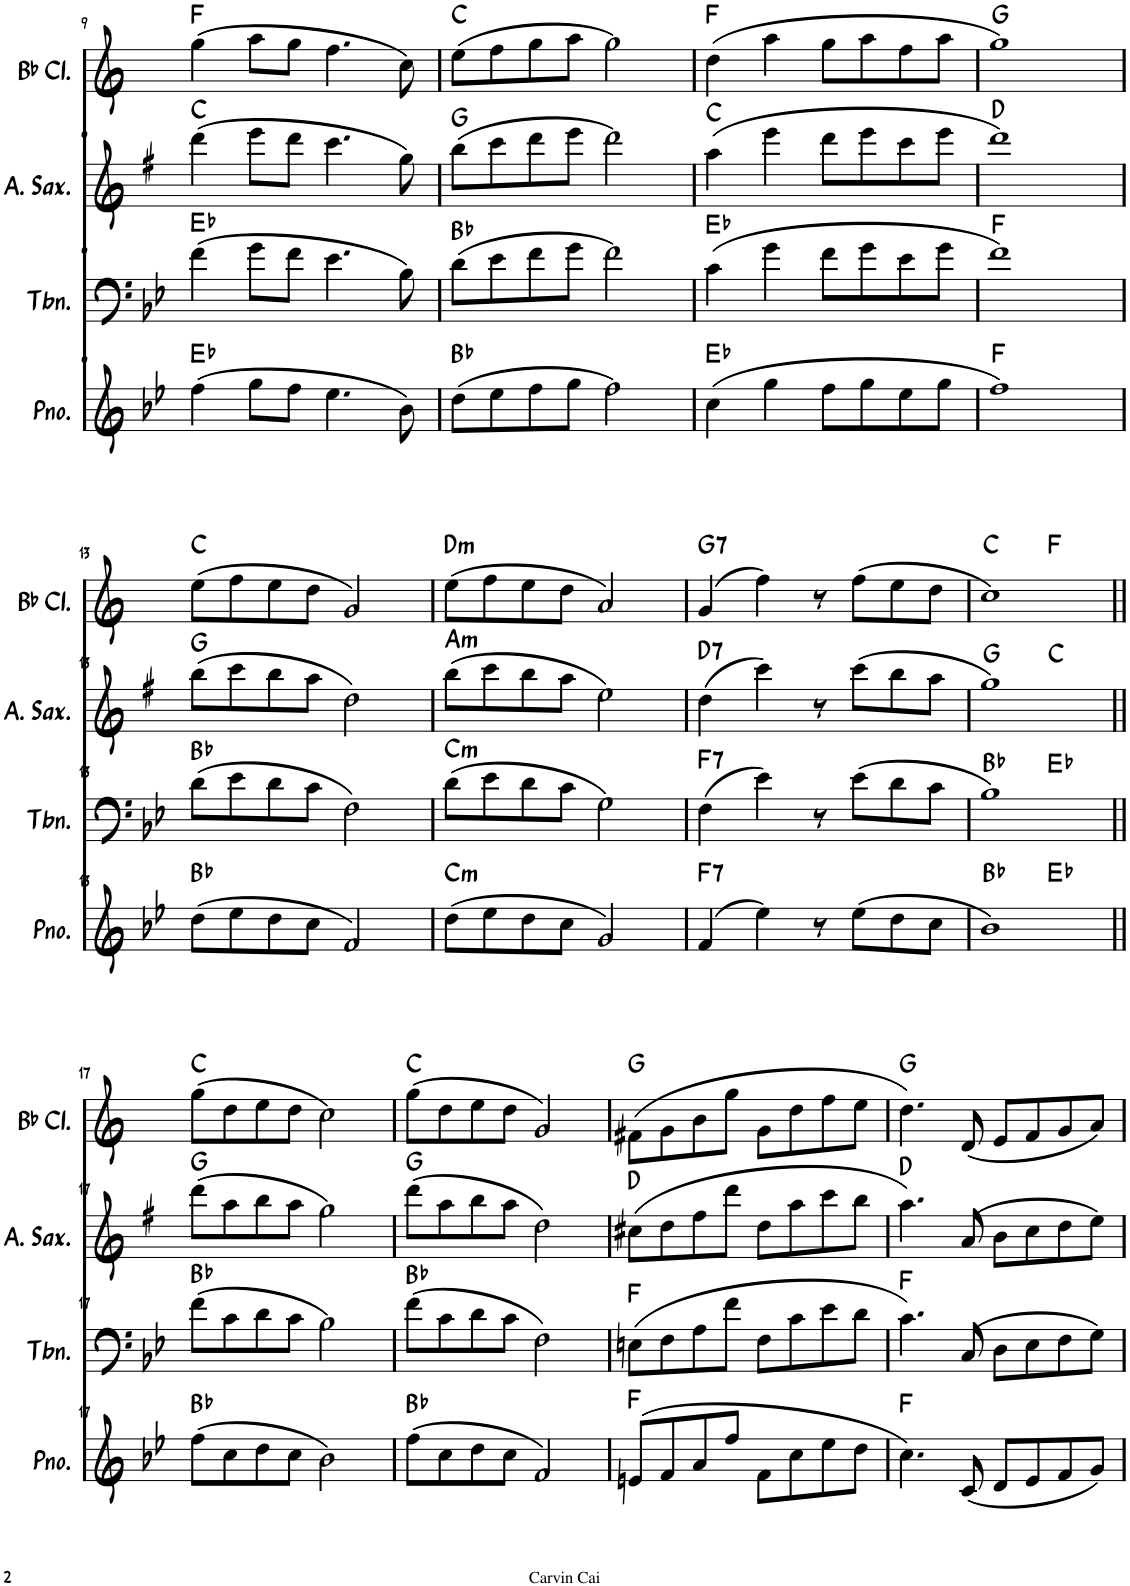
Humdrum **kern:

**kern	**harte	**kern	**harte	**kern	**harte	**kern	**harte
*part4	*part4	*part3	*part3	*part2	*part2	*part1	*part1
*staff4	*	*staff3	*	*staff2	*	*staff1	*
*I"钢琴	*	*I"长号	*	*I"中音萨克斯	*	*I"降B调单簧管	*
!!LO:PB:g=z
*clefG2	*	*clefF4	*	*clefG2	*	*clefG2	*
*	*	*	*	*Trd5c9	*	*Trd1c2	*
*k[b-e-]	*	*k[b-e-]	*	*k[f#]	*	*k[]	*
*M4/4	*	*M4/4	*	*M4/4	*	*M4/4	*
=9	=9	=9	=9	=9	=9	=9	=9
(4ff\	Eb:maj	(4f\	Eb:maj	(4ddd\	C:maj	(4gg\	F:maj
8gg\L	.	8g\L	.	8eee\L	.	8aa\L	.
8ff\J	.	8f\J	.	8ddd\J	.	8gg\J	.
4.ee-\	.	4.e-\	.	4.ccc\	.	4.ff\	.
8b-\)	.	8B-\)	.	8gg\)	.	8cc\)	.
=10	=10	=10	=10	=10	=10	=10	=10
(8dd\L	Bb:maj	(8d\L	Bb:maj	(8bb\L	G:maj	(8ee\L	C:maj
8ee-\	.	8e-\	.	8ccc\	.	8ff\	.
8ff\	.	8f\	.	8ddd\	.	8gg\	.
8gg\J	.	8g\J	.	8eee\J	.	8aa\J	.
2ff\)	.	2f\)	.	2ddd\)	.	2gg\)	.
=11	=11	=11	=11	=11	=11	=11	=11
(4cc\	Eb:maj	(4c\	Eb:maj	(4aa\	C:maj	(4dd\	F:maj
4gg\	.	4g\	.	4eee\	.	4aa\	.
8ff\L	.	8f\L	.	8ddd\L	.	8gg\L	.
8gg\	.	8g\	.	8eee\	.	8aa\	.
8ee-\	.	8e-\	.	8ccc\	.	8ff\	.
8gg\J	.	8g\J	.	8eee\J	.	8aa\J	.
=12	=12	=12	=12	=12	=12	=12	=12
1ff)	F:maj	1f)	F:maj	1ddd)	D:maj	1gg)	G:maj
!!LO:LB:g=z
=13	=13	=13	=13	=13	=13	=13	=13
(8dd\L	Bb:maj	(8d\L	Bb:maj	(8bb\L	G:maj	(8ee\L	C:maj
8ee-\	.	8e-\	.	8ccc\	.	8ff\	.
8dd\	.	8d\	.	8bb\	.	8ee\	.
8cc\J	.	8c\J	.	8aa\J	.	8dd\J	.
2f/)	.	2F\)	.	2dd\)	.	2g/)	.
=14	=14	=14	=14	=14	=14	=14	=14
!	!LO:H:kt=m	!	!LO:H:kt=m	!	!LO:H:kt=m	!	!LO:H:kt=m
(8dd\L	C:min	(8d\L	C:min	(8bb\L	A:min	(8ee\L	D:min
8ee-\	.	8e-\	.	8ccc\	.	8ff\	.
8dd\	.	8d\	.	8bb\	.	8ee\	.
8cc\J	.	8c\J	.	8aa\J	.	8dd\J	.
2g/)	.	2G\)	.	2ee\)	.	2a/)	.
=15	=15	=15	=15	=15	=15	=15	=15
!	!LO:H:kt=7	!	!LO:H:kt=7	!	!LO:H:kt=7	!	!LO:H:kt=7
(4f/	F:7	(4F\	F:7	(4dd\	D:7	(4g/	G:7
4ee-\)	.	4e-\)	.	4ccc\)	.	4ff\)	.
8r	.	8r	.	8r	.	8r	.
(8ee-\L	.	(8e-\L	.	(8ccc\L	.	(8ff\L	.
8dd\	.	8d\	.	8bb\	.	8ee\	.
8cc\J	.	8c\J	.	8aa\J	.	8dd\J	.
=16	=16	=16	=16	=16	=16	=16	=16
*^	*	*^	*	*^	*	*^	*
1b-)	2ryy	Bb:maj	1B-)	2ryy	Bb:maj	1gg)	2ryy	G:maj	1cc)	2ryy	C:maj
.	2ryy	Eb:maj	.	2ryy	Eb:maj	.	2ryy	C:maj	.	2ryy	F:maj
*v	*v	*	*	*	*	*v	*v	*	*v	*v	*
*	*	*v	*v	*	*	*	*	*
!!LO:LB:g=z
=17||	=17||	=17||	=17||	=17||	=17||	=17||	=17||
(8ff\L	Bb:maj	(8f\L	Bb:maj	(8ddd\L	G:maj	(8gg\L	C:maj
8cc\	.	8c\	.	8aa\	.	8dd\	.
8dd\	.	8d\	.	8bb\	.	8ee\	.
8cc\J	.	8c\J	.	8aa\J	.	8dd\J	.
2b-\)	.	2B-\)	.	2gg\)	.	2cc\)	.
=18	=18	=18	=18	=18	=18	=18	=18
(8ff\L	Bb:maj	(8f\L	Bb:maj	(8ddd\L	G:maj	(8gg\L	C:maj
8cc\	.	8c\	.	8aa\	.	8dd\	.
8dd\	.	8d\	.	8bb\	.	8ee\	.
8cc\J	.	8c\J	.	8aa\J	.	8dd\J	.
2f/)	.	2F\)	.	2dd\)	.	2g/)	.
=19	=19	=19	=19	=19	=19	=19	=19
(8en/L	F:maj	(8En\L	F:maj	(8cc#X\L	D:maj	(8f#X\L	G:maj
8f/	.	8F\	.	8dd\	.	8g\	.
8a/	.	8A\	.	8ff#\	.	8b\	.
8ff/J	.	8f\J	.	8ddd\J	.	8gg\J	.
8f\L	.	8F\L	.	8dd\L	.	8g\L	.
8cc\	.	8c\	.	8aa\	.	8dd\	.
8ee-\	.	8e-\	.	8ccc\	.	8ff\	.
8dd\J	.	8d\J	.	8bb\J	.	8ee\J	.
=20	=20	=20	=20	=20	=20	=20	=20
4.cc\)	F:maj	4.c\)	F:maj	4.aa\)	D:maj	4.dd\)	G:maj
(8c/	.	(8C/	.	(8a/	.	(8d/	.
8d/L	.	8D\L	.	8b\L	.	8e/L	.
8e-/	.	8E-\	.	8cc\	.	8f/	.
8f/	.	8F\	.	8dd\	.	8g/	.
8g/J)	.	8G\J)	.	8ee\J)	.	8a/J)	.
=	=	=	=	=	=	=	=
*-	*-	*-	*-	*-	*-	*-	*-
